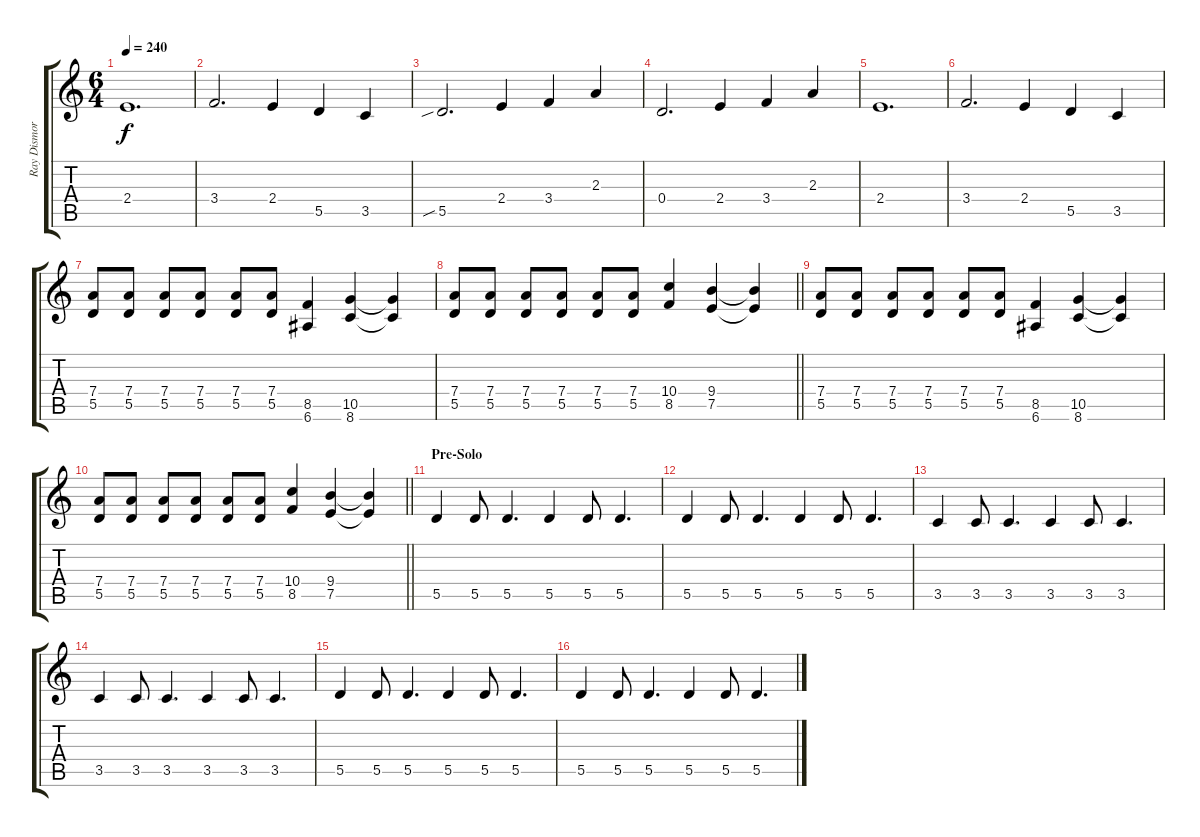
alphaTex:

\track ("Ray Dismore" "Ray Dismor") {instrument distortionguitar}
\staff {score tabs}
\tuning (E4 B3 G3 D3 A2 E2) {hide}
\ts (6 4)
\tempo 240
\clef g2
\ks c
2.4.1{d dy f} |
3.4.2{d} 2.4.4 5.5.4 3.5.4 |
5.5{sib}.2{d} 2.4.4 3.4.4 2.3.4 |
0.4.2{d} 2.4.4 3.4.4 2.3.4 |
2.4.1{d} |
3.4.2{d} 2.4.4 5.5.4 3.5.4 |
(7.4 5.5).8 (7.4 5.5).8 (7.4 5.5).8 (7.4 5.5).8 (7.4 5.5).8 (7.4 5.5).8 (8.5 6.6).4 (10.5 8.6).4 (10.5{t} 8.6{t}).4 |
\barLineRight lightlight
(7.4 5.5).8 (7.4 5.5).8 (7.4 5.5).8 (7.4 5.5).8 (7.4 5.5).8 (7.4 5.5).8 (10.4 8.5).4 (9.4 7.5).4 (9.4{t} 7.5{t}).4 |
(7.4 5.5).8 (7.4 5.5).8 (7.4 5.5).8 (7.4 5.5).8 (7.4 5.5).8 (7.4 5.5).8 (8.5 6.6).4 (10.5 8.6).4 (10.5{t} 8.6{t}).4 |
\barLineRight lightlight
(7.4 5.5).8 (7.4 5.5).8 (7.4 5.5).8 (7.4 5.5).8 (7.4 5.5).8 (7.4 5.5).8 (10.4 8.5).4 (9.4 7.5).4 (9.4{t} 7.5{t}).4 |
\section ("" "Pre-Solo")
5.5.4 5.5.8 5.5.4{d} 5.5.4 5.5.8 5.5.4{d} |
5.5.4 5.5.8 5.5.4{d} 5.5.4 5.5.8 5.5.4{d} |
3.5.4 3.5.8 3.5.4{d} 3.5.4 3.5.8 3.5.4{d} |
3.5.4 3.5.8 3.5.4{d} 3.5.4 3.5.8 3.5.4{d} |
5.5.4 5.5.8 5.5.4{d} 5.5.4 5.5.8 5.5.4{d} |
5.5.4 5.5.8 5.5.4{d} 5.5.4 5.5.8 5.5.4{d}
